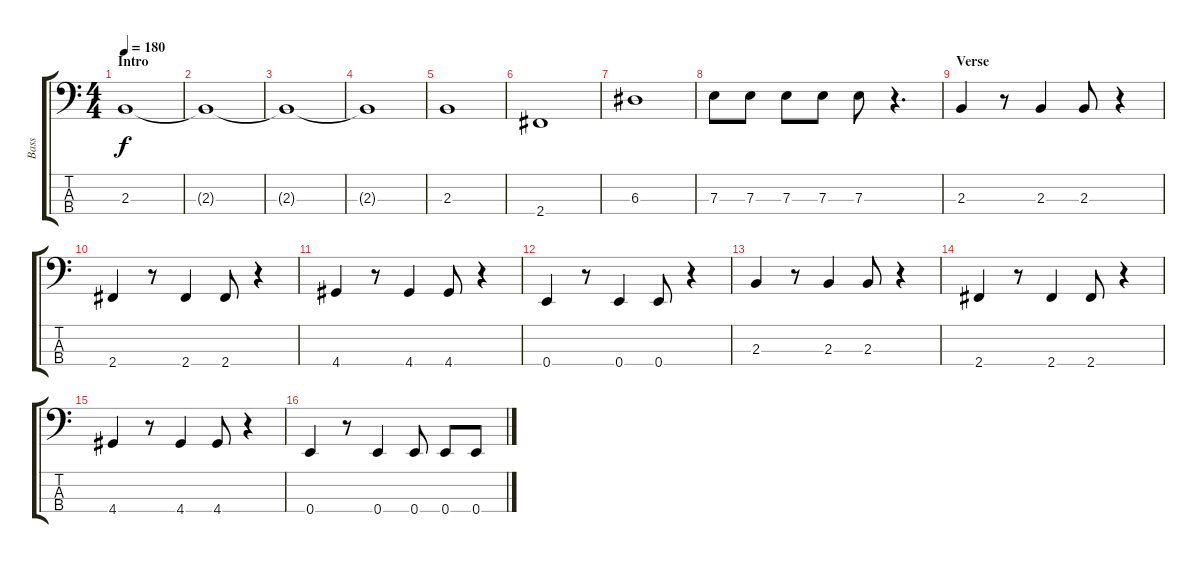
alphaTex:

\track ("Bass" "Bass") {instrument electricbasspick}
\staff {score tabs}
\tuning (G2 D2 A1 E1) {hide}
\ts (4 4)
\section ("" "Intro")
\tempo 180
\clef f4
\ks c
2.3.1{dy f instrument electricbasspick} |
2.3{t}.1 |
2.3{t}.1 |
2.3{t}.1 |
2.3.1 |
2.4.1 |
6.3.1 |
7.3.8 7.3.8 7.3.8 7.3.8 7.3.8 r.4{d} |
\section ("" "Verse")
2.3.4 r.8 2.3.4 2.3.8 r.4 |
2.4.4 r.8 2.4.4 2.4.8 r.4 |
4.4.4 r.8 4.4.4 4.4.8 r.4 |
0.4.4 r.8 0.4.4 0.4.8 r.4 |
2.3.4 r.8 2.3.4 2.3.8 r.4 |
2.4.4 r.8 2.4.4 2.4.8 r.4 |
4.4.4 r.8 4.4.4 4.4.8 r.4 |
0.4.4 r.8 0.4.4 0.4.8 0.4.8 0.4.8
